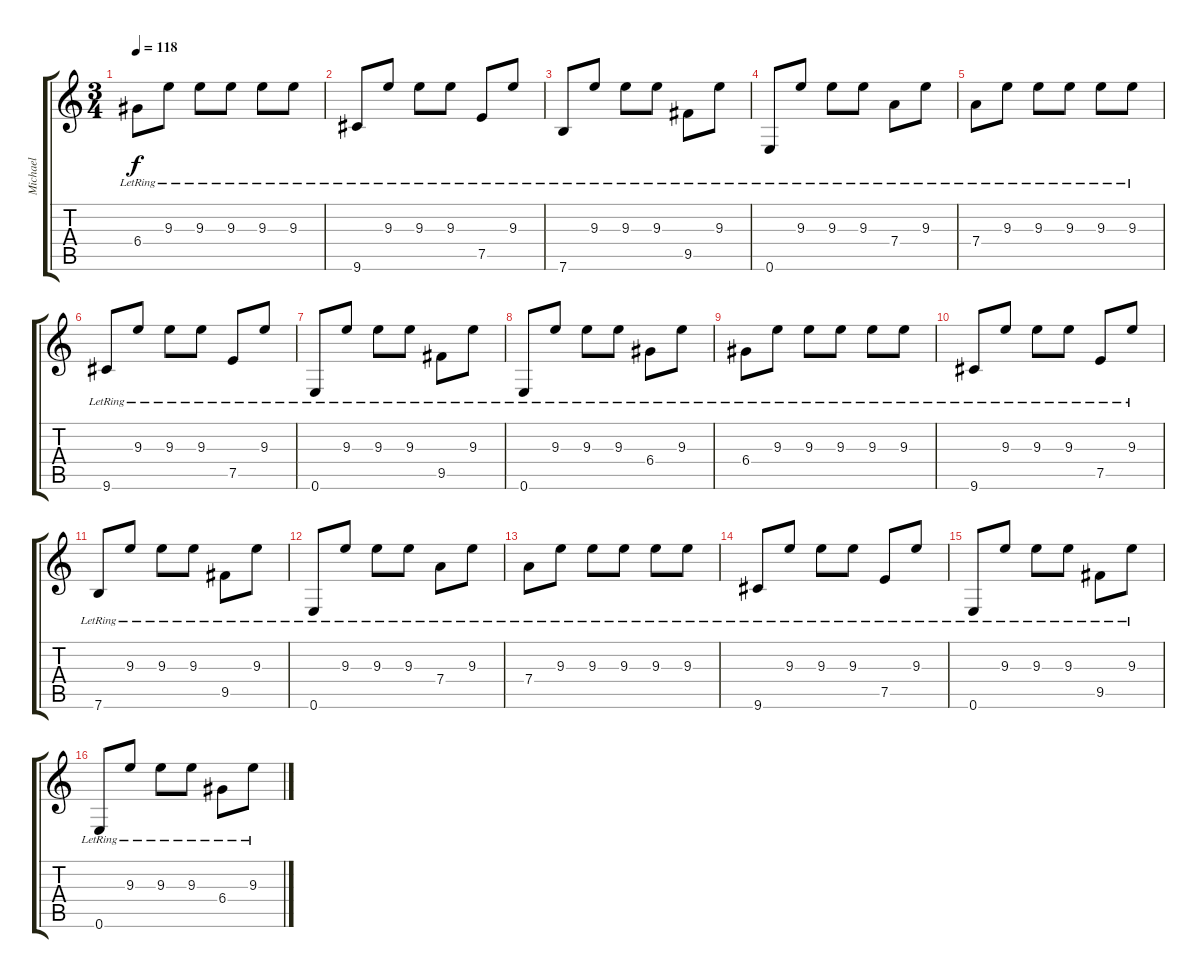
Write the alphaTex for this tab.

\track ("Michael" "Michael") {instrument acousticguitarsteel}
\staff {score tabs}
\tuning (E4 B3 G3 D3 A2 E2) {hide}
\ts (3 4)
\tempo 118
\clef g2
\ks c
6.4{lr}.8{dy f} 9.3{lr}.8 9.3{lr}.8 9.3{lr}.8 9.3{lr}.8 9.3{lr}.8 |
9.6{lr}.8 9.3{lr}.8 9.3{lr}.8 9.3{lr}.8 7.5{lr}.8 9.3{lr}.8 |
7.6{lr}.8 9.3{lr}.8 9.3{lr}.8 9.3{lr}.8 9.5{lr}.8 9.3{lr}.8 |
0.6{lr}.8 9.3{lr}.8 9.3{lr}.8 9.3{lr}.8 7.4{lr}.8 9.3{lr}.8 |
7.4{lr}.8 9.3{lr}.8 9.3{lr}.8 9.3{lr}.8 9.3{lr}.8 9.3{lr}.8 |
9.6{lr}.8 9.3{lr}.8 9.3{lr}.8 9.3{lr}.8 7.5{lr}.8 9.3{lr}.8 |
0.6{lr}.8 9.3{lr}.8 9.3{lr}.8 9.3{lr}.8 9.5{lr}.8 9.3{lr}.8 |
0.6{lr}.8 9.3{lr}.8 9.3{lr}.8 9.3{lr}.8 6.4{lr}.8 9.3{lr}.8 |
6.4{lr}.8 9.3{lr}.8 9.3{lr}.8 9.3{lr}.8 9.3{lr}.8 9.3{lr}.8 |
9.6{lr}.8 9.3{lr}.8 9.3{lr}.8 9.3{lr}.8 7.5{lr}.8 9.3{lr}.8 |
7.6{lr}.8 9.3{lr}.8 9.3{lr}.8 9.3{lr}.8 9.5{lr}.8 9.3{lr}.8 |
0.6{lr}.8 9.3{lr}.8 9.3{lr}.8 9.3{lr}.8 7.4{lr}.8 9.3{lr}.8 |
7.4{lr}.8 9.3{lr}.8 9.3{lr}.8 9.3{lr}.8 9.3{lr}.8 9.3{lr}.8 |
9.6{lr}.8 9.3{lr}.8 9.3{lr}.8 9.3{lr}.8 7.5{lr}.8 9.3{lr}.8 |
0.6{lr}.8 9.3{lr}.8 9.3{lr}.8 9.3{lr}.8 9.5{lr}.8 9.3{lr}.8 |
0.6{lr}.8 9.3{lr}.8 9.3{lr}.8 9.3{lr}.8 6.4{lr}.8 9.3{lr}.8
